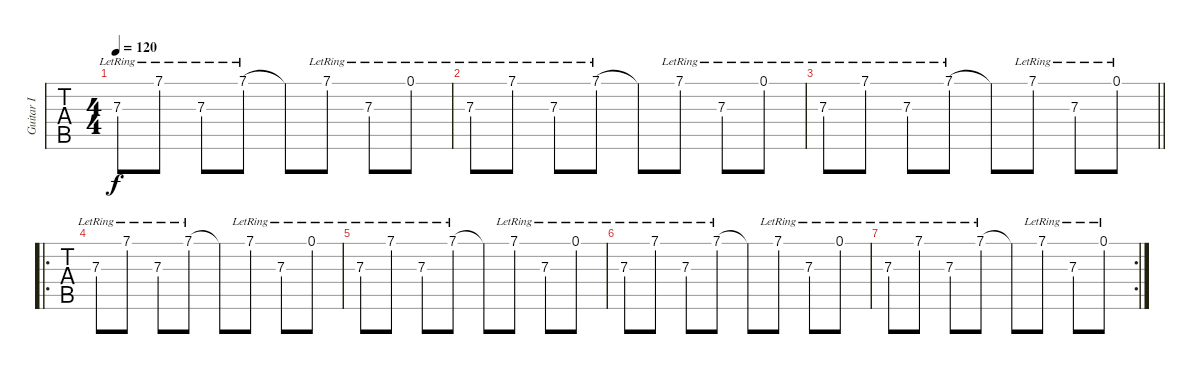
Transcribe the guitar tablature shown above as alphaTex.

\track ("Guitar I" "Guitar I") {instrument acousticguitarnylon}
\staff {tabs}
\tuning (E4 B3 G3 D3 A2 E2) {hide}
\ts (4 4)
\tempo 120
\clef g2
\ks c
7.3{lr}.8{dy f} 7.1{lr}.8 7.3{lr}.8 7.1{lr}.8 7.1{t}.8 7.1{lr}.8 7.3{lr}.8 0.1{lr}.8 |
7.3{lr}.8 7.1{lr}.8 7.3{lr}.8 7.1{lr}.8 7.1{t}.8 7.1{lr}.8 7.3{lr}.8 0.1{lr}.8 |
\barLineRight lightlight
7.3{lr}.8 7.1{lr}.8 7.3{lr}.8 7.1{lr}.8 7.1{t}.8 7.1{lr}.8 7.3{lr}.8 0.1{lr}.8 |
\ro
7.3{lr}.8 7.1{lr}.8 7.3{lr}.8 7.1{lr}.8 7.1{t}.8 7.1{lr}.8 7.3{lr}.8 0.1{lr}.8 |
7.3{lr}.8 7.1{lr}.8 7.3{lr}.8 7.1{lr}.8 7.1{t}.8 7.1{lr}.8 7.3{lr}.8 0.1{lr}.8 |
7.3{lr}.8 7.1{lr}.8 7.3{lr}.8 7.1{lr}.8 7.1{t}.8 7.1{lr}.8 7.3{lr}.8 0.1{lr}.8 |
\rc 2
7.3{lr}.8 7.1{lr}.8 7.3{lr}.8 7.1{lr}.8 7.1{t}.8 7.1{lr}.8 7.3{lr}.8 0.1{lr}.8
